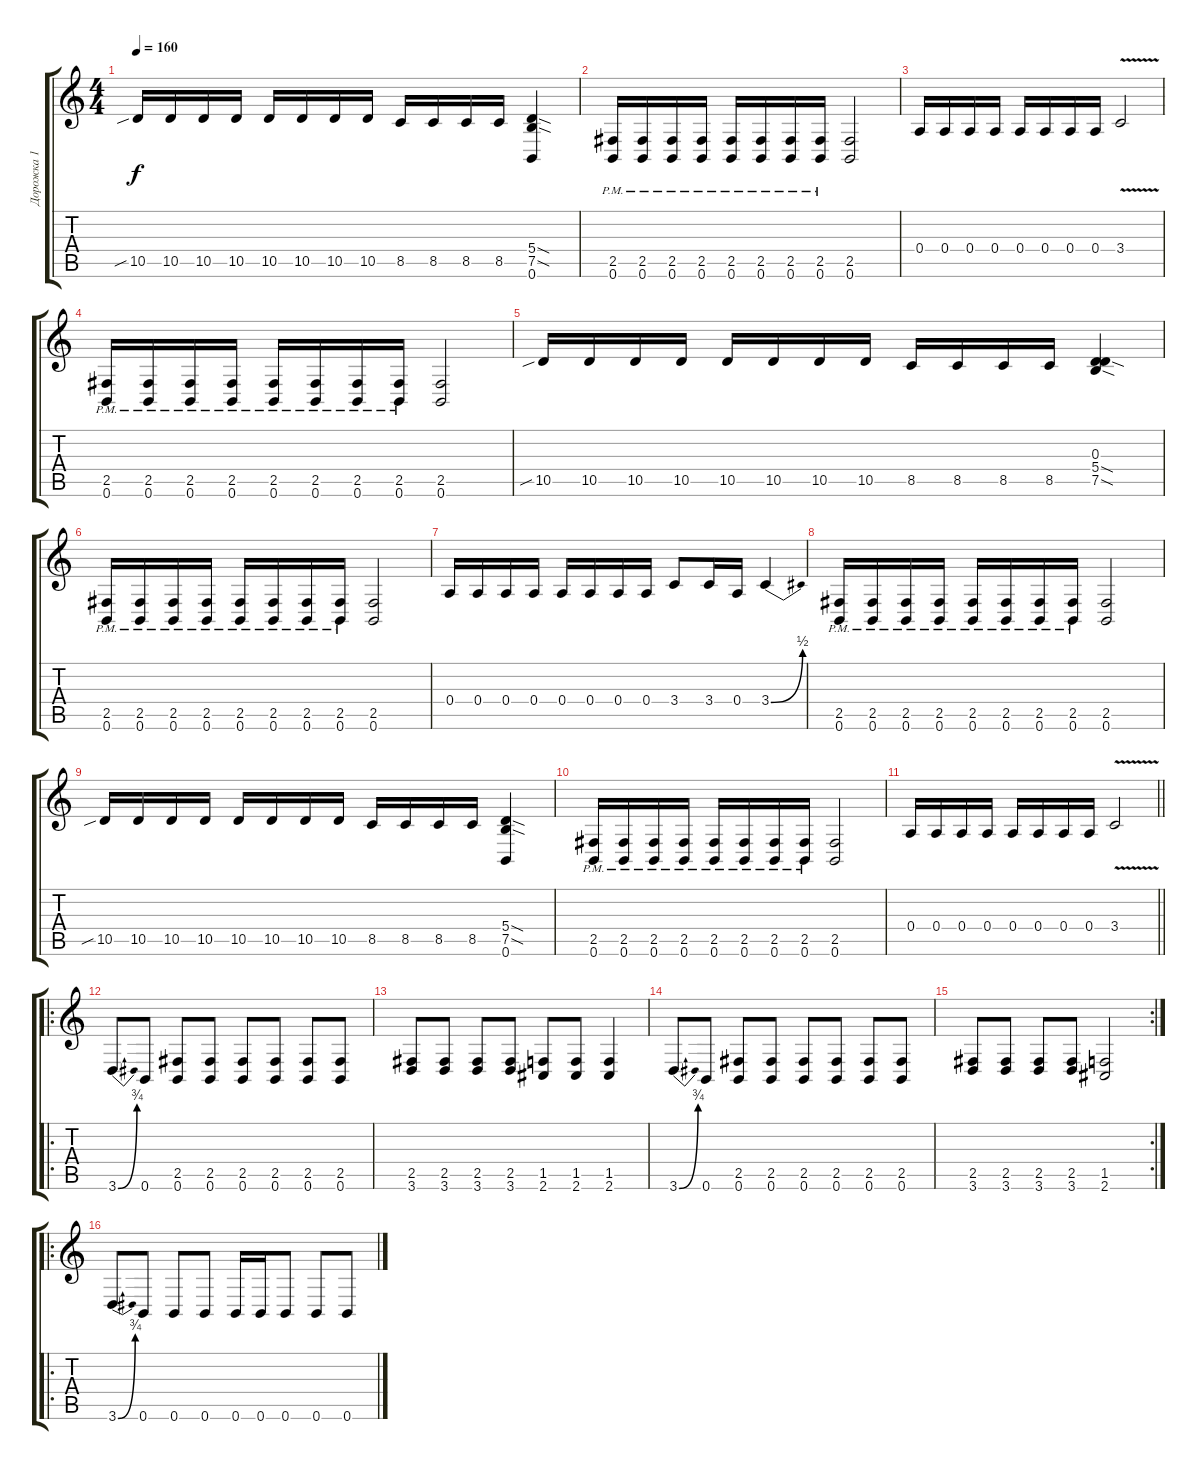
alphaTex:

\track ("Дорожка 1" "Дорожка 1") {instrument distortionguitar}
\staff {score tabs}
\tuning (B3 Gb3 D3 A2 E2 B1) {hide}
\ts (4 4)
\tempo 160
\clef g2
\ks c
10.5{sib}.16{dy f} 10.5.16 10.5.16 10.5.16 10.5.16 10.5.16 10.5.16 10.5.16 8.5.16 8.5.16 8.5.16 8.5.16 (5.4{sod} 7.5{sod} 0.6).4 |
(2.5{pm} 0.6{pm}).16 (2.5{pm} 0.6{pm}).16 (2.5{pm} 0.6{pm}).16 (2.5{pm} 0.6{pm}).16 (2.5{pm} 0.6{pm}).16 (2.5{pm} 0.6{pm}).16 (2.5{pm} 0.6{pm}).16 (2.5{pm} 0.6{pm}).16 (2.5 0.6).2 |
0.4.16 0.4.16 0.4.16 0.4.16 0.4.16 0.4.16 0.4.16 0.4.16 3.4{v}.2 |
(2.5{pm} 0.6{pm}).16 (2.5{pm} 0.6{pm}).16 (2.5{pm} 0.6{pm}).16 (2.5{pm} 0.6{pm}).16 (2.5{pm} 0.6{pm}).16 (2.5{pm} 0.6{pm}).16 (2.5{pm} 0.6{pm}).16 (2.5{pm} 0.6{pm}).16 (2.5 0.6).2 |
10.5{sib}.16 10.5.16 10.5.16 10.5.16 10.5.16 10.5.16 10.5.16 10.5.16 8.5.16 8.5.16 8.5.16 8.5.16 (0.3 5.4{sod} 7.5{sod}).4 |
(2.5{pm} 0.6{pm}).16 (2.5{pm} 0.6{pm}).16 (2.5{pm} 0.6{pm}).16 (2.5{pm} 0.6{pm}).16 (2.5{pm} 0.6{pm}).16 (2.5{pm} 0.6{pm}).16 (2.5{pm} 0.6{pm}).16 (2.5{pm} 0.6{pm}).16 (2.5 0.6).2 |
0.4.16 0.4.16 0.4.16 0.4.16 0.4.16 0.4.16 0.4.16 0.4.16 3.4.8 3.4.16 0.4.16 3.4{be (bend 0 0 60 2)}.4 |
(2.5{pm} 0.6{pm}).16 (2.5{pm} 0.6{pm}).16 (2.5{pm} 0.6{pm}).16 (2.5{pm} 0.6{pm}).16 (2.5{pm} 0.6{pm}).16 (2.5{pm} 0.6{pm}).16 (2.5{pm} 0.6{pm}).16 (2.5{pm} 0.6{pm}).16 (2.5 0.6).2 |
10.5{sib}.16 10.5.16 10.5.16 10.5.16 10.5.16 10.5.16 10.5.16 10.5.16 8.5.16 8.5.16 8.5.16 8.5.16 (5.4{sod} 7.5{sod} 0.6).4 |
(2.5{pm} 0.6{pm}).16 (2.5{pm} 0.6{pm}).16 (2.5{pm} 0.6{pm}).16 (2.5{pm} 0.6{pm}).16 (2.5{pm} 0.6{pm}).16 (2.5{pm} 0.6{pm}).16 (2.5{pm} 0.6{pm}).16 (2.5{pm} 0.6{pm}).16 (2.5 0.6).2 |
\barLineRight lightlight
0.4.16 0.4.16 0.4.16 0.4.16 0.4.16 0.4.16 0.4.16 0.4.16 3.4{v}.2 |
\ro
3.6{be (bend 0 0 60 3)}.8 0.6.8 (2.5 0.6).8 (2.5 0.6).8 (2.5 0.6).8 (2.5 0.6).8 (2.5 0.6).8 (2.5 0.6).8 |
(2.5 3.6).8 (2.5 3.6).8 (2.5 3.6).8 (2.5 3.6).8 (1.5 2.6).8 (1.5 2.6).8 (1.5 2.6).4 |
3.6{be (bend 0 0 60 3)}.8 0.6.8 (2.5 0.6).8 (2.5 0.6).8 (2.5 0.6).8 (2.5 0.6).8 (2.5 0.6).8 (2.5 0.6).8 |
\rc 2
(2.5 3.6).8 (2.5 3.6).8 (2.5 3.6).8 (2.5 3.6).8 (1.5 2.6).2 |
\ro
3.6{be (bend 0 0 60 3)}.8 0.6.8 0.6.8 0.6.8 0.6.16 0.6.16 0.6.8 0.6.8 0.6.8
